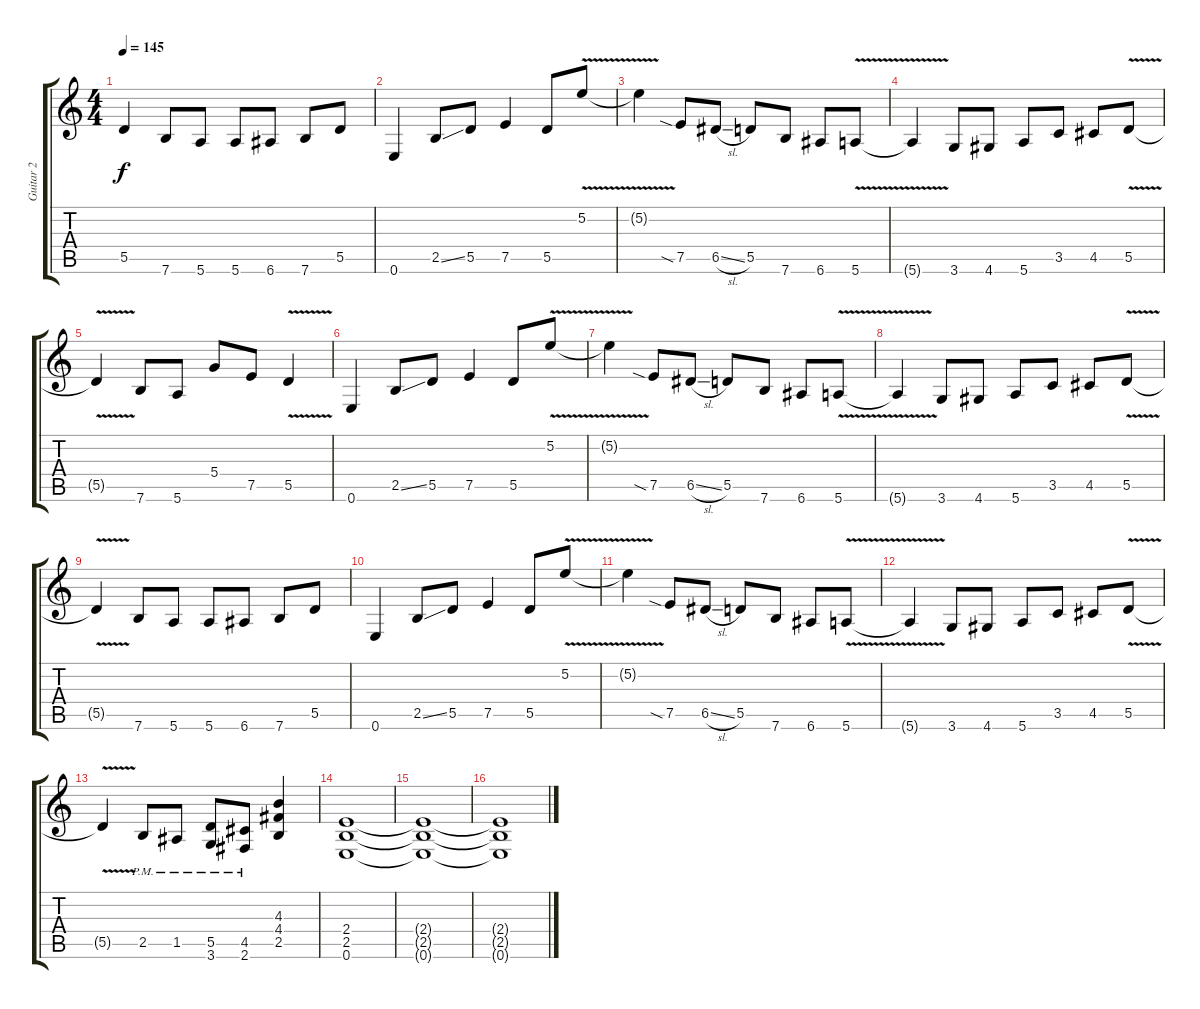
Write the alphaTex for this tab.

\track ("Guitar 2" "Guitar 2") {instrument distortionguitar}
\staff {score tabs}
\tuning (E4 B3 G3 D3 A2 E2) {hide}
\ts (4 4)
\tempo 145
\clef g2
\ks c
5.5{t}.4{dy f} 7.6.8 5.6.8 5.6.8 6.6.8 7.6.8 5.5.8 |
0.6.4 2.5{ss}.8 5.5.8 7.5.4 5.5.8 5.2{v}.8 |
5.2{t}.4 7.5{sia}.8 6.5{sl}.8 5.5.8 7.6.8 6.6.8 5.6{v}.8 |
5.6{t}.4 3.6.8 4.6.8 5.6.8 3.5.8 4.5.8 5.5{v}.8 |
5.5{t}.4 7.6.8 5.6.8 5.4.8 7.5.8 5.5{v}.4 |
0.6.4 2.5{ss}.8 5.5.8 7.5.4 5.5.8 5.2{v}.8 |
5.2{t}.4 7.5{sia}.8 6.5{sl}.8 5.5.8 7.6.8 6.6.8 5.6{v}.8 |
5.6{t}.4 3.6.8 4.6.8 5.6.8 3.5.8 4.5.8 5.5{v}.8 |
5.5{t}.4 7.6.8 5.6.8 5.6.8 6.6.8 7.6.8 5.5.8 |
0.6.4 2.5{ss}.8 5.5.8 7.5.4 5.5.8 5.2{v}.8 |
5.2{t}.4 7.5{sia}.8 6.5{sl}.8 5.5.8 7.6.8 6.6.8 5.6{v}.8 |
5.6{t}.4 3.6.8 4.6.8 5.6.8 3.5.8 4.5.8 5.5{v}.8 |
5.5{t}.4 2.5{pm}.8 1.5{pm}.8 (5.5{pm} 3.6{pm}).8 (4.5{pm} 2.6{pm}).8 (4.3 4.4 2.5).4 |
(2.4 2.5 0.6).1 |
(2.4{t} 2.5{t} 0.6{t}).1 |
(2.4{t} 2.5{t} 0.6{t}).1
